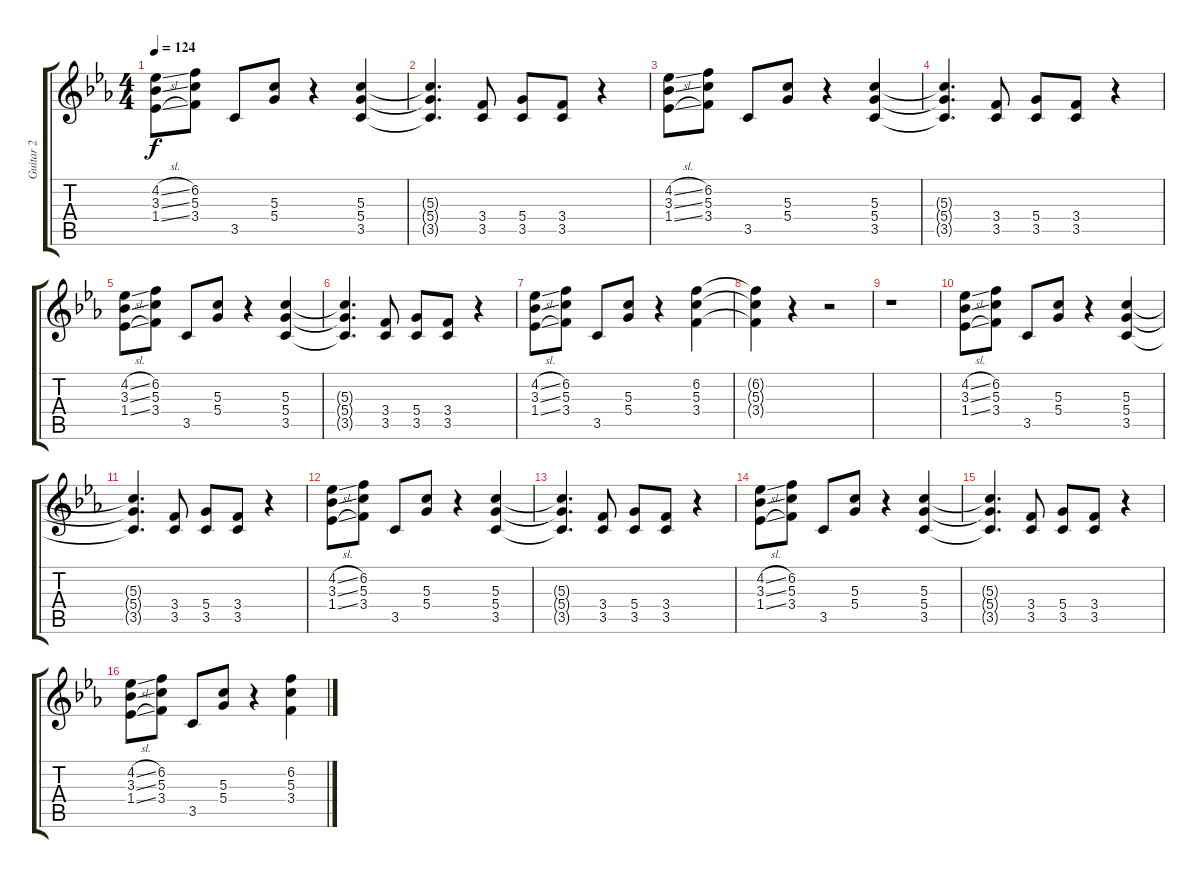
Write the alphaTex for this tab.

\track ("Guitar 2" "Guitar 2") {instrument distortionguitar}
\staff {score tabs}
\tuning (E4 B3 G3 D3 A2 E2) {hide}
\ts (4 4)
\tempo 124
\clef g2
\ks eb
(4.2{sl} 3.3{sl} 1.4{sl}).8{dy f} (6.2 5.3 3.4).8 3.5.8 (5.3 5.4).8 r.4 (5.3 5.4 3.5).4 |
(5.3{t} 5.4{t} 3.5{t}).4{d} (3.4 3.5).8 (5.4 3.5).8 (3.4 3.5).8 r.4 |
(4.2{sl} 3.3{sl} 1.4{sl}).8 (6.2 5.3 3.4).8 3.5.8 (5.3 5.4).8 r.4 (5.3 5.4 3.5).4 |
(5.3{t} 5.4{t} 3.5{t}).4{d} (3.4 3.5).8 (5.4 3.5).8 (3.4 3.5).8 r.4 |
(4.2{sl} 3.3{sl} 1.4{sl}).8 (6.2 5.3 3.4).8 3.5.8 (5.3 5.4).8 r.4 (5.3 5.4 3.5).4 |
(5.3{t} 5.4{t} 3.5{t}).4{d} (3.4 3.5).8 (5.4 3.5).8 (3.4 3.5).8 r.4 |
(4.2{sl} 3.3{sl} 1.4{sl}).8 (6.2 5.3 3.4).8 3.5.8 (5.3 5.4).8 r.4 (6.2 5.3 3.4).4 |
(6.2{t} 5.3{t} 3.4{t}).4 r.4 r.2 |
r.1 |
(4.2{sl} 3.3{sl} 1.4{sl}).8 (6.2 5.3 3.4).8 3.5.8 (5.3 5.4).8 r.4 (5.3 5.4 3.5).4 |
(5.3{t} 5.4{t} 3.5{t}).4{d} (3.4 3.5).8 (5.4 3.5).8 (3.4 3.5).8 r.4 |
(4.2{sl} 3.3{sl} 1.4{sl}).8 (6.2 5.3 3.4).8 3.5.8 (5.3 5.4).8 r.4 (5.3 5.4 3.5).4 |
(5.3{t} 5.4{t} 3.5{t}).4{d} (3.4 3.5).8 (5.4 3.5).8 (3.4 3.5).8 r.4 |
(4.2{sl} 3.3{sl} 1.4{sl}).8 (6.2 5.3 3.4).8 3.5.8 (5.3 5.4).8 r.4 (5.3 5.4 3.5).4 |
(5.3{t} 5.4{t} 3.5{t}).4{d} (3.4 3.5).8 (5.4 3.5).8 (3.4 3.5).8 r.4 |
(4.2{sl} 3.3{sl} 1.4{sl}).8 (6.2 5.3 3.4).8 3.5.8 (5.3 5.4).8 r.4 (6.2 5.3 3.4).4
